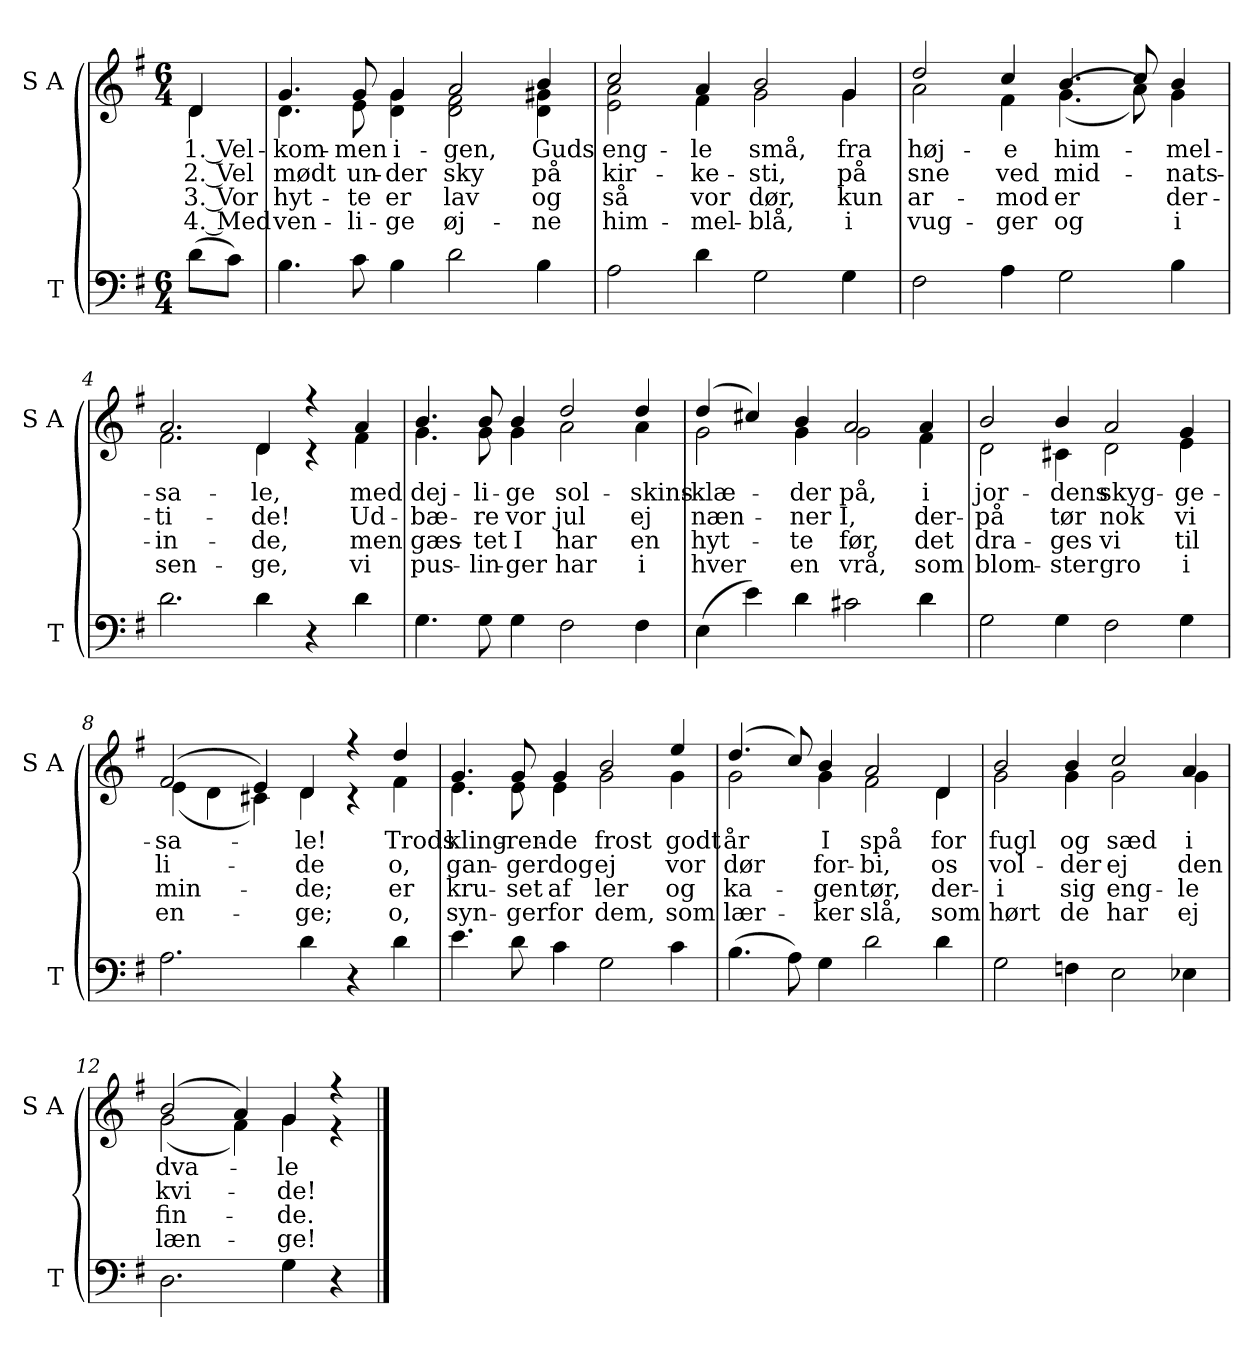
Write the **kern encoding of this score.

**kern	**kern	**text	**text	**text	**text
*part2	*part1	*part1	*part1	*part1	*part1
*staff2	*staff1	*staff1	*staff1	*staff1	*staff1
*I"T	*I"S A	*	*	*	*
*I'T	*I'S A	*	*	*	*
*clefF4	*clefG2	*	*	*	*
*k[f#]	*k[f#]	*	*	*	*
*M6/4	*M6/4	*	*	*	*
*MM120	*MM120	*	*	*	*
=	=	=	=	=	=
!	!	!LO:LY:b	!LO:LY:b	!LO:LY:b	!LO:LY:b
*	*^	*	*	*	*
(>8d\L	4d/	4d\	1. Vel-	2. Vel	3. Vor	4. Med
8c\J)	.	.	.	.	.	.
=1	=1	=1	=1	=1	=1	=1
!	!	!	!LO:LY:b	!LO:LY:b	!LO:LY:b	!LO:LY:b
4.B\	4.g/	4.d\	-kom-	mødt	hyt-	ven-
!	!	!	!LO:LY:b	!LO:LY:b	!LO:LY:b	!LO:LY:b
8c\	8g/	8e\	-men	un-	-te	-li-
!	!	!	!LO:LY:b	!LO:LY:b	!LO:LY:b	!LO:LY:b
4B\	4g/	4d\ 4g\	i-	-der	er	-ge
!	!	!	!LO:LY:b	!LO:LY:b	!LO:LY:b	!LO:LY:b
2d\	2a/	2d\ 2f#\	-gen,	sky	lav	øj-
!	!	!	!LO:LY:b	!LO:LY:b	!LO:LY:b	!LO:LY:b
4B\	4b/	4d\ 4g#X\	Guds	på	og	-ne
=2	=2	=2	=2	=2	=2	=2
!	!	!	!LO:LY:b	!LO:LY:b	!LO:LY:b	!LO:LY:b
2A\	2cc/	2e\ 2a\	eng-	kir-	så	him-
!	!	!	!LO:LY:b	!LO:LY:b	!LO:LY:b	!LO:LY:b
4d\	4a/	4f#\	-le	-ke-	vor	-mel-
!	!	!	!LO:LY:b	!LO:LY:b	!LO:LY:b	!LO:LY:b
2G\	2b/	2g\	små,	-sti,	dør,	-blå,
!	!	!	!LO:LY:b	!LO:LY:b	!LO:LY:b	!LO:LY:b
4G\	4g/	4g\	fra	på	kun	i
=3	=3	=3	=3	=3	=3	=3
!	!	!	!LO:LY:b	!LO:LY:b	!LO:LY:b	!LO:LY:b
2F#\	2dd/	2a\	høj-	sne	ar-	vug-
!	!	!	!LO:LY:b	!LO:LY:b	!LO:LY:b	!LO:LY:b
4A\	4cc/	4f#\	-e	ved	-mod	-ger
!	!	!	!LO:LY:b	!LO:LY:b	!LO:LY:b	!LO:LY:b
2G\	4.b/	(>(<4.g\	him-	mid-	er	og
.	8cc/	8a\))	.	.	.	.
!	!	!	!LO:LY:b	!LO:LY:b	!LO:LY:b	!LO:LY:b
4B\	4b/	4g\	-mel-	-nats-	der-	i
=4	=4	=4	=4	=4	=4	=4
!	!	!	!LO:LY:b	!LO:LY:b	!LO:LY:b	!LO:LY:b
2.d\	2.a/	2.f#\	-sa-	-ti-	-in-	sen-
!	!	!	!LO:LY:b	!LO:LY:b	!LO:LY:b	!LO:LY:b
4d\	4d/	4d\	-le,	-de!	-de,	-ge,
4r	4r	4r	.	.	.	.
!	!	!	!LO:LY:b	!LO:LY:b	!LO:LY:b	!LO:LY:b
4d\	4a/	4f#\	med	Ud-	men	vi
!!LO:LB:g=z	!!
=5	=5	=5	=5	=5	=5	=5
!	!	!	!LO:LY:b	!LO:LY:b	!LO:LY:b	!LO:LY:b
4.G\	4.b/	4.g\	dej-	-bæ-	gæs-	pus-
!	!	!	!LO:LY:b	!LO:LY:b	!LO:LY:b	!LO:LY:b
8G\	8b/	8g\	-li-	-re	-tet	-lin-
!	!	!	!LO:LY:b	!LO:LY:b	!LO:LY:b	!LO:LY:b
4G\	4b/	4g\	-ge	vor	I	-ger
!	!	!	!LO:LY:b	!LO:LY:b	!LO:LY:b	!LO:LY:b
2F#\	2dd/	2a\	sol-	jul	har	har
!	!	!	!LO:LY:b	!LO:LY:b	!LO:LY:b	!LO:LY:b
4F#\	4dd/	4a\	-skins-	ej	en	i
=6	=6	=6	=6	=6	=6	=6
!	!	!	!LO:LY:b	!LO:LY:b	!LO:LY:b	!LO:LY:b
(>4E\	(>4dd/	2g\	-klæ-	næn-	hyt-	hver
4e\)	4cc#X/)	.	.	.	.	.
!	!	!	!LO:LY:b	!LO:LY:b	!LO:LY:b	!LO:LY:b
4d\	4b/	4g\	-der	-ner	-te	en
!	!	!	!LO:LY:b	!LO:LY:b	!LO:LY:b	!LO:LY:b
2c#X\	2a/	2g\	på,	I,	før,	vrå,
!	!	!	!LO:LY:b	!LO:LY:b	!LO:LY:b	!LO:LY:b
4d\	4a/	4f#\	i	der-	det	som
=7	=7	=7	=7	=7	=7	=7
!	!	!	!LO:LY:b	!LO:LY:b	!LO:LY:b	!LO:LY:b
2G\	2b/	2d\	jor-	-på	dra-	blom-
!	!	!	!LO:LY:b	!LO:LY:b	!LO:LY:b	!LO:LY:b
4G\	4b/	4c#X\	-dens	tør	-ges	-ster
!	!	!	!LO:LY:b	!LO:LY:b	!LO:LY:b	!LO:LY:b
2F#\	2a/	2d\	skyg-	nok	vi	gro
!	!	!	!LO:LY:b	!LO:LY:b	!LO:LY:b	!LO:LY:b
4G\	4g/	4e\	-ge-	vi	til	i
=8	=8	=8	=8	=8	=8	=8
!	!	!	!LO:LY:b	!LO:LY:b	!LO:LY:b	!LO:LY:b
2.A\	(>2f#/	(<4e\	-sa-	li-	min-	en-
.	.	4d\	.	.	.	.
.	4e/)	4c#X\)	.	.	.	.
!	!	!	!LO:LY:b	!LO:LY:b	!LO:LY:b	!LO:LY:b
4d\	4d/	4d\	-le!	-de	-de;	-ge;
4r	4r	4r	.	.	.	.
!	!	!	!LO:LY:b	!LO:LY:b	!LO:LY:b	!LO:LY:b
4d\	4dd/	4f#\	Trods	o,	er	o,
!!LO:LB:g=z	!!
=9	=9	=9	=9	=9	=9	=9
!	!	!	!LO:LY:b	!LO:LY:b	!LO:LY:b	!LO:LY:b
4.e\	4.g/	4.e\	kling-	gan-	kru-	syn-
!	!	!	!LO:LY:b	!LO:LY:b	!LO:LY:b	!LO:LY:b
8d\	8g/	8e\	-ren-	-ger	-set	-ger
!	!	!	!LO:LY:b	!LO:LY:b	!LO:LY:b	!LO:LY:b
4c\	4g/	4e\	-de	dog	af	for
!	!	!	!LO:LY:b	!LO:LY:b	!LO:LY:b	!LO:LY:b
2G\	2b/	2g\	frost	ej	ler	dem,
!	!	!	!LO:LY:b	!LO:LY:b	!LO:LY:b	!LO:LY:b
4c\	4ee/	4g\	godt	vor	og	som
=10	=10	=10	=10	=10	=10	=10
!	!	!	!LO:LY:b	!LO:LY:b	!LO:LY:b	!LO:LY:b
(>4.B\	(>4.dd/	2g\	år	dør	ka-	lær-
8A\)	8cc/)	.	.	.	.	.
!	!	!	!LO:LY:b	!LO:LY:b	!LO:LY:b	!LO:LY:b
4G\	4b/	4g\	I	for-	-gen	-ker
!	!	!	!LO:LY:b	!LO:LY:b	!LO:LY:b	!LO:LY:b
2d\	2a/	2f#\	spå	-bi,	tør,	slå,
!	!	!	!LO:LY:b	!LO:LY:b	!LO:LY:b	!LO:LY:b
4d\	4d/	4d\	for	os	der-	som
=11	=11	=11	=11	=11	=11	=11
!	!	!	!LO:LY:b	!LO:LY:b	!LO:LY:b	!LO:LY:b
2G\	2b/	2g\	fugl	vol-	-i	hørt
!	!	!	!LO:LY:b	!LO:LY:b	!LO:LY:b	!LO:LY:b
4Fn\	4b/	4g\	og	-der	sig	de
!	!	!	!LO:LY:b	!LO:LY:b	!LO:LY:b	!LO:LY:b
2E\	2cc/	2g\	sæd	ej	eng-	har
!	!	!	!LO:LY:b	!LO:LY:b	!LO:LY:b	!LO:LY:b
4E-X\	4a/	4g\	i	den	-le	ej
=12	=12	=12	=12	=12	=12	=12
!	!	!	!LO:LY:b	!LO:LY:b	!LO:LY:b	!LO:LY:b
2.D\	(>2b/	(<2g\	dva-	kvi-	fin-	læn-
.	4a/)	4f#\)	.	.	.	.
!	!	!	!LO:LY:b	!LO:LY:b	!LO:LY:b	!LO:LY:b
4G\	4g/	4g\	-le	-de!	-de.	-ge!
4r	4r	4r	.	.	.	.
*	*v	*v	*	*	*	*
==	==	==	==	==	==
*-	*-	*-	*-	*-	*-
